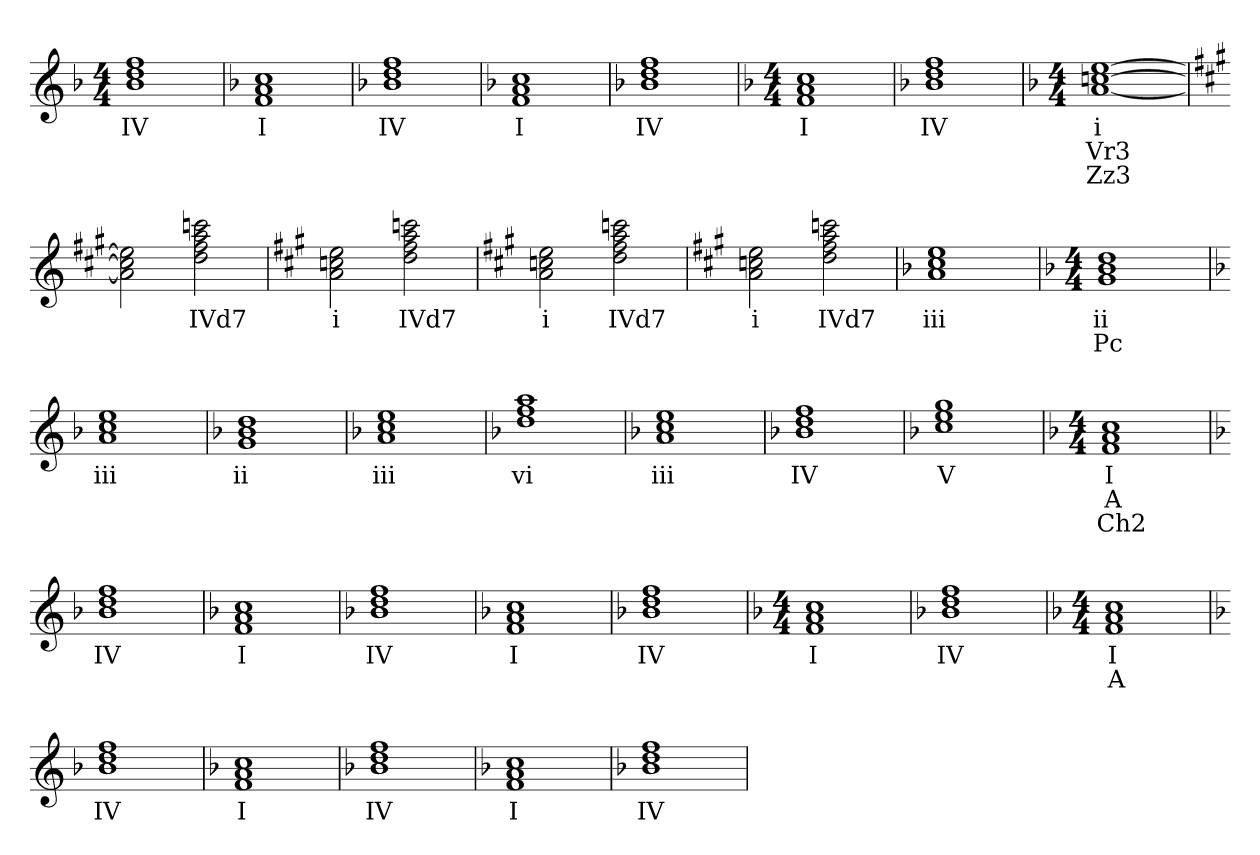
**kern	**text	**text	**text
*part1	*part1	*part1	*part1
*staff1	*staff1	*staff1	*staff1
*k[b-]	*	*	*
*F:	*	*	*
*M4/4	*	*	*
=	=	=	=
1b- 1dd 1ff	IV	.	.
=	=	=	=
*k[b-]	*	*	*
*F:	*	*	*
1f 1a 1cc	I	.	.
=	=	=	=
*k[b-]	*	*	*
*F:	*	*	*
1b- 1dd 1ff	IV	.	.
=	=	=	=
*k[b-]	*	*	*
*F:	*	*	*
1f 1a 1cc	I	.	.
=	=	=	=
*k[b-]	*	*	*
*F:	*	*	*
1b- 1dd 1ff	IV	.	.
=	=	=	=
*k[b-]	*	*	*
*F:	*	*	*
*M4/4	*	*	*
1f 1a 1cc	I	.	.
=	=	=	=
*k[b-]	*	*	*
*F:	*	*	*
1b- 1dd 1ff	IV	.	.
=	=	=	=
*k[b-]	*	*	*
*F:	*	*	*
*M4/4	*	*	*
[1a [1ccn [1ee	i	Vr3	Zz3
=	=	=	=
*k[f#c#g#]	*	*	*
*A:	*	*	*
2a] 2ccn] 2ee]	.	.	.
2dd 2ff# 2aa 2cccn	IVd7	.	.
=	=	=	=
*k[f#c#g#]	*	*	*
*A:	*	*	*
2a 2ccn 2ee	i	.	.
2dd 2ff# 2aa 2cccn	IVd7	.	.
=	=	=	=
*k[f#c#g#]	*	*	*
*A:	*	*	*
2a 2ccn 2ee	i	.	.
2dd 2ff# 2aa 2cccn	IVd7	.	.
=	=	=	=
*k[f#c#g#]	*	*	*
*A:	*	*	*
2a 2ccn 2ee	i	.	.
2dd 2ff# 2aa 2cccn	IVd7	.	.
=	=	=	=
*k[b-]	*	*	*
*F:	*	*	*
1a 1cc 1ee	iii	.	.
=	=	=	=
*k[b-]	*	*	*
*F:	*	*	*
*M4/4	*	*	*
1g 1b- 1dd	ii	Pc	.
=	=	=	=
*k[b-]	*	*	*
*F:	*	*	*
1a 1cc 1ee	iii	.	.
=	=	=	=
*k[b-]	*	*	*
*F:	*	*	*
1g 1b- 1dd	ii	.	.
=	=	=	=
*k[b-]	*	*	*
*F:	*	*	*
1a 1cc 1ee	iii	.	.
=	=	=	=
*k[b-]	*	*	*
*F:	*	*	*
1dd 1ff 1aa	vi	.	.
=	=	=	=
*k[b-]	*	*	*
*F:	*	*	*
1a 1cc 1ee	iii	.	.
=	=	=	=
*k[b-]	*	*	*
*F:	*	*	*
1b- 1dd 1ff	IV	.	.
=	=	=	=
*k[b-]	*	*	*
*F:	*	*	*
1cc 1ee 1gg	V	.	.
=	=	=	=
*k[b-]	*	*	*
*F:	*	*	*
*M4/4	*	*	*
1f 1a 1cc	I	A	Ch2
=	=	=	=
*k[b-]	*	*	*
*F:	*	*	*
1b- 1dd 1ff	IV	.	.
=	=	=	=
*k[b-]	*	*	*
*F:	*	*	*
1f 1a 1cc	I	.	.
=	=	=	=
*k[b-]	*	*	*
*F:	*	*	*
1b- 1dd 1ff	IV	.	.
=	=	=	=
*k[b-]	*	*	*
*F:	*	*	*
1f 1a 1cc	I	.	.
=	=	=	=
*k[b-]	*	*	*
*F:	*	*	*
1b- 1dd 1ff	IV	.	.
=	=	=	=
*k[b-]	*	*	*
*F:	*	*	*
*M4/4	*	*	*
1f 1a 1cc	I	.	.
=	=	=	=
*k[b-]	*	*	*
*F:	*	*	*
1b- 1dd 1ff	IV	.	.
=	=	=	=
*k[b-]	*	*	*
*F:	*	*	*
*M4/4	*	*	*
1f 1a 1cc	I	A	.
=	=	=	=
*k[b-]	*	*	*
*F:	*	*	*
1b- 1dd 1ff	IV	.	.
=	=	=	=
*k[b-]	*	*	*
*F:	*	*	*
1f 1a 1cc	I	.	.
=	=	=	=
*k[b-]	*	*	*
*F:	*	*	*
1b- 1dd 1ff	IV	.	.
=	=	=	=
*k[b-]	*	*	*
*F:	*	*	*
1f 1a 1cc	I	.	.
=	=	=	=
*k[b-]	*	*	*
*F:	*	*	*
1b- 1dd 1ff	IV	.	.
=	=	=	=
*-	*-	*-	*-
